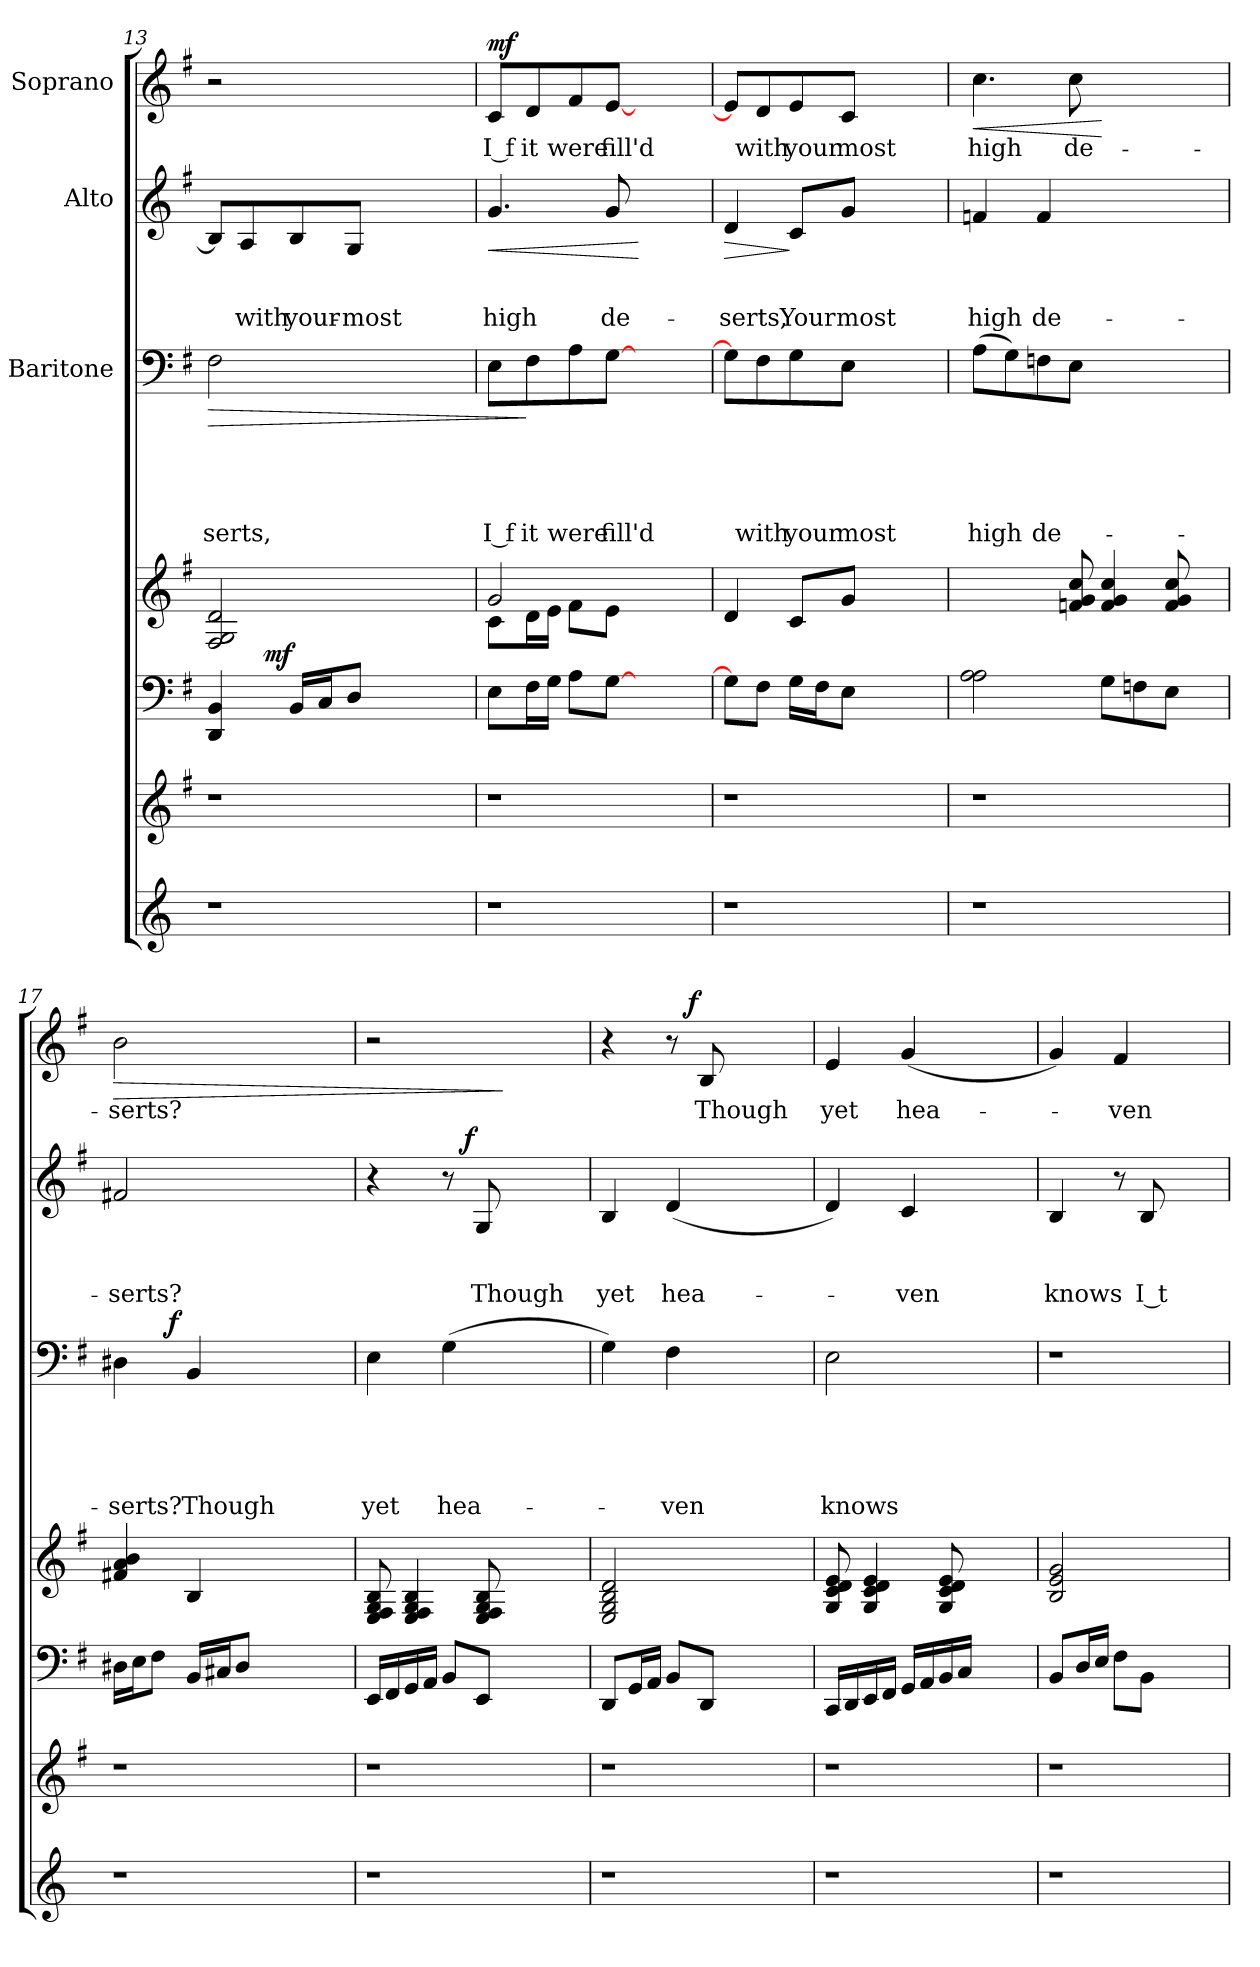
**kern	**kern	**kern	**kern	**dynam	**kern	**text	**text	**text	**text	**text	**dynam	**kern	**text	**text	**text	**dynam	**kern	**text	**dynam
*part6	*part5	*part4	*part4	*part4	*part3	*part3	*part3	*part3	*part3	*part3	*part3	*part2	*part2	*part2	*part2	*part2	*part1	*part1	*part1
*staff7	*staff6	*staff5	*staff4	*staff4/5	*staff3	*staff3	*staff3	*staff3	*staff3	*staff3	*staff3	*staff2	*staff2	*staff2	*staff2	*staff2	*staff1	*staff1	*staff1
*	*	*	*	*	*I"Baritone	*	*	*	*	*	*	*I"Alto	*	*	*	*	*I"Soprano	*	*
*clefG2	*clefG2	*clefF4	*clefG2	*	*clefF4	*	*	*	*	*	*	*clefG2	*	*	*	*	*clefG2	*	*
*	*ITrd-3c-5	*ITrd-3c-5	*ITrd-3c-5	*	*ITrd-3c-5	*	*	*	*	*	*	*ITrd-3c-5	*	*	*	*	*ITrd-3c-5	*	*
*k[]	*k[]	*k[]	*k[]	*	*k[]	*	*	*	*	*	*	*k[]	*	*	*	*	*k[]	*	*
*C:	*C:	*C:	*C:	*	*C:	*	*	*	*	*	*	*C:	*	*	*	*	*C:	*	*
=13	=13	=13	=13	=13	=13	=13	=13	=13	=13	=13	=13	=13	=13	=13	=13	=13	=13	=13	=13
!	!	!	!	!	!	!	!	!	!	!LO:LY:b	!LO:HP:b	!	!	!	!	!	!	!	!
*	*	*^	*	*	*	*	*	*	*	*	*	*	*	*	*	*	*	*	*
1r	1r	4GG/ 4E/	6ryy	2B/ 2c/ 2g/	.	2B\	.	.	.	.	-serts,	>	8e/L]	.	.	.	.	2r	.	.
!	!	!	!	!	!	!	!	!	!	!	!	!	!	!	!	!LO:LY:b	!	!	!	!
.	.	.	.	.	.	.	.	.	.	.	.	.	8d/	.	.	with	.	.	.	.
.	.	.	96ryy	.	.	.	.	.	.	.	.	.	.	.	.	.	.	.	.	.
!	!	!	!	!	!LO:DY:a=2	!	!	!	!	!	!	!	!	!	!	!	!	!	!	!
.	.	.	3%2ryy	.	mf	.	.	.	.	.	.	.	.	.	.	.	.	.	.	.
!	!	!	!	!	!	!	!	!	!	!	!	!	!	!	!	!LO:LY:b	!	!	!	!
.	.	16E/LL	.	.	.	.	.	.	.	.	.	.	8e/	.	.	your-	.	.	.	.
.	.	16F/J	.	.	.	.	.	.	.	.	.	.	.	.	.	.	.	.	.	.
!	!	!	!	!	!	!	!	!	!	!	!	!	!	!	!	!LO:LY:b	!	!	!	!
.	.	8G/J	.	.	.	.	.	.	.	.	.	.	8c/J	.	.	-most	.	.	.	.
.	.	2ryy	.	2ryy	.	2ryy	.	.	.	.	.	.	2ryy	.	.	.	.	2ryy	.	.
.	.	.	12...ryy	.	.	.	.	.	.	.	.	.	.	.	.	.	.	.	.	.
=14	=14	=14	=14	=14	=14	=14	=14	=14	=14	=14	=14	=14	=14	=14	=14	=14	=14	=14	=14	=14
*	*	*	*	*^	*	*	*	*	*	*	*	*	*	*	*	*	*	*	*	*
!	!	!	!	!	!	!	!	!	!	!	!	!LO:LY:b:rj	!	!	!	!	!LO:LY:b	!LO:HP:b	!	!LO:LY:b:rj	!LO:DY:a
*	*	*v	*v	*	*	*	*	*	*	*	*	*	*	*	*	*	*	*	*	*	*
1r	1r	8A\L	2cc/	8f\L	.	8A\L	.	.	.	.	I f	.	4.cc/	.	.	high	<	8f/L	I f	mf
!	!	!	!	!	!	!	!	!	!	!	!LO:LY:b	!	!	!	!	!	!	!	!LO:LY:b	!
.	.	16B\L	.	16g\L	.	8B\	.	.	.	.	it	]	.	.	.	.	.	8g/	it	.
.	.	16c\JJ	.	16a\JJ	.	.	.	.	.	.	.	.	.	.	.	.	.	.	.	.
!	!	!	!	!	!	!	!	!	!	!	!LO:LY:b	!	!	!	!	!	!	!	!LO:LY:b	!
.	.	8d\L	.	8b\L	.	8d\	.	.	.	.	were	.	.	.	.	.	.	8b/	were	.
!	!	!	!	!	!	!	!	!	!	!	!LO:LY:b	!	!	!	!	!LO:LY:b	!	!	!LO:LY:b	!
.	.	[>8c\J	.	8a\J	.	[>8c\J	.	.	.	.	fill'd	.	8cc/	.	.	de-	.	[<8a/J	fill'd	.
.	.	2ryy	2ryy	2ryy	.	2ryy	.	.	.	.	.	.	2ryy	.	.	.	[	2ryy	.	.
=15	=15	=15	=15	=15	=15	=15	=15	=15	=15	=15	=15	=15	=15	=15	=15	=15	=15	=15	=15	=15
!	!	!	!	!	!	!	!	!	!	!	!	!	!	!	!	!LO:LY:b	!LO:HP:b	!	!	!
*	*	*	*v	*v	*	*	*	*	*	*	*	*	*	*	*	*	*	*	*	*
1r	1r	8c\L]	4g/	.	8c\L]	.	.	.	.	.	.	4g/	.	.	-serts,	>	8a/L]	.	.
!	!	!	!	!	!	!	!	!	!	!LO:LY:b	!	!	!	!	!	!	!	!LO:LY:b	!
.	.	8B\J	.	.	8B\	.	.	.	.	with	.	.	.	.	.	.	8g/	with	.
!	!	!	!	!	!	!	!	!	!	!LO:LY:b	!	!	!	!	!LO:LY:b	!	!	!LO:LY:b	!
.	.	16c\LL	8f/L	.	8c\	.	.	.	.	your	.	8f/L	.	.	Your	]	8a/	your	.
.	.	16B\J	.	.	.	.	.	.	.	.	.	.	.	.	.	.	.	.	.
!	!	!	!	!	!	!	!	!	!	!LO:LY:b	!	!	!	!	!LO:LY:b	!	!	!LO:LY:b	!
.	.	8A\J	8cc/J	.	8A\J	.	.	.	.	most	.	8cc/J	.	.	most	.	8f/J	most	.
.	.	2ryy	2ryy	.	2ryy	.	.	.	.	.	.	2ryy	.	.	.	.	2ryy	.	.
=16	=16	=16	=16	=16	=16	=16	=16	=16	=16	=16	=16	=16	=16	=16	=16	=16	=16	=16	=16
!	!	!	!	!	!	!	!	!	!	!LO:LY:b	!	!	!	!	!LO:LY:b	!	!	!LO:LY:b	!LO:HP:b
1r	1r	2d\ 2d\	4.ryy	.	(>8d\L	.	.	.	.	high	.	4b-X/	.	.	high	.	4.ff\	high	<
.	.	.	.	.	8c\)	.	.	.	.	.	.	.	.	.	.	.	.	.	.
!	!	!	!	!	!	!	!	!	!	!LO:LY:b	!	!	!	!	!LO:LY:b	!	!	!	!
.	.	.	.	.	8B-X\	.	.	.	.	de-	.	4b-/	.	.	de-	.	.	.	.
!	!	!	!	!	!	!	!	!	!	!	!	!	!	!	!	!	!	!LO:LY:b	!
.	.	.	8b-X/ 8cc/ 8ff/	.	8A\J	.	.	.	.	.	.	.	.	.	.	.	8ff\	de-	.
.	.	8c\L	4b-/ 4cc/ 4ff/	.	2ryy	.	.	.	.	.	.	2ryy	.	.	.	.	2ryy	.	[
.	.	8B-X\	.	.	.	.	.	.	.	.	.	.	.	.	.	.	.	.	.
.	.	8A\J	8b-/ 8cc/ 8ff/	.	.	.	.	.	.	.	.	.	.	.	.	.	.	.	.
.	.	8ryy	8ryy	.	.	.	.	.	.	.	.	.	.	.	.	.	.	.	.
=17	=17	=17	=17	=17	=17	=17	=17	=17	=17	=17	=17	=17	=17	=17	=17	=17	=17	=17	=17
!	!	!	!	!	!	!	!	!	!	!LO:LY:b	!	!	!	!	!LO:LY:b	!	!	!LO:LY:b	!LO:HP:b
*	*	*	*	*	*^	*	*	*	*	*	*	*	*	*	*	*	*	*	*
1r	1r	16G#X\LL	4bn/ 4dd/ 4ee/	.	4G#X\	8.ryy	.	.	.	.	-serts?	.	2bn/	.	.	-serts?	.	2ee\	-serts?	>
.	.	16A\J	.	.	.	.	.	.	.	.	.	.	.	.	.	.	.	.	.	.
.	.	8B\J	.	.	.	.	.	.	.	.	.	.	.	.	.	.	.	.	.	.
!	!	!	!	!	!	!	!	!	!	!	!	!LO:DY:a	!	!	!	!	!	!	!	!
.	.	.	.	.	.	2ryy	.	.	.	.	.	f	.	.	.	.	.	.	.	.
!	!	!	!	!	!	!	!	!	!	!	!LO:LY:b	!	!	!	!	!	!	!	!	!
.	.	16E/LL	4e/	.	4E/	.	.	.	.	.	Though	.	.	.	.	.	.	.	.	.
.	.	16F#X/J	.	.	.	.	.	.	.	.	.	.	.	.	.	.	.	.	.	.
.	.	8G#/J	.	.	.	.	.	.	.	.	.	.	.	.	.	.	.	.	.	.
.	.	2ryy	2ryy	.	2ryy	.	.	.	.	.	.	.	2ryy	.	.	.	.	2ryy	.	.
.	.	.	.	.	.	4ryy	.	.	.	.	.	.	.	.	.	.	.	.	.	.
.	.	.	.	.	.	16ryy	.	.	.	.	.	.	.	.	.	.	.	.	.	.
!!LO:LB:g=z
=18	=18	=18	=18	=18	=18	=18	=18	=18	=18	=18	=18	=18	=18	=18	=18	=18	=18	=18	=18	=18
!	!	!	!	!	!	!	!	!	!	!	!LO:LY:b	!	!	!	!	!	!	!	!	!
*	*	*	*	*	*v	*v	*	*	*	*	*	*	*^	*	*	*	*	*	*	*
1r	1r	16AA/LL	8A/ 8B/ 8c/ 8e/	.	4A\	.	.	.	.	yet	.	4r	4ryy	.	.	.	.	2r	.	.
.	.	16BB/	.	.	.	.	.	.	.	.	.	.	.	.	.	.	.	.	.	.
.	.	16C/	4A/ 4B/ 4c/ 4e/	.	.	.	.	.	.	.	.	.	.	.	.	.	.	.	.	.
.	.	16D/JJ	.	.	.	.	.	.	.	.	.	.	.	.	.	.	.	.	.	.
!	!	!	!	!	!	!	!	!	!	!LO:LY:b	!	!	!	!	!	!	!	!	!	!
.	.	8E/L	.	.	(<4c\	.	.	.	.	hea-	.	8r	16.ryy	.	.	.	.	.	.	.
!	!	!	!	!	!	!	!	!	!	!	!	!	!	!	!	!	!LO:DY:a	!	!	!
.	.	.	.	.	.	.	.	.	.	.	.	.	2ryy	.	.	.	f	.	.	.
!	!	!	!	!	!	!	!	!	!	!	!	!	!	!	!	!LO:LY:b	!	!	!	!
.	.	8AA/J	8A/ 8B/ 8c/ 8e/	.	.	.	.	.	.	.	.	8c/	.	.	.	Though	.	.	.	.
.	.	2ryy	2ryy	.	2ryy	.	.	.	.	.	.	2ryy	.	.	.	.	.	2ryy	.	]
.	.	.	.	.	.	.	.	.	.	.	.	.	8ryy	.	.	.	.	.	.	.
.	.	.	.	.	.	.	.	.	.	.	.	.	32ryy	.	.	.	.	.	.	.
=19	=19	=19	=19	=19	=19	=19	=19	=19	=19	=19	=19	=19	=19	=19	=19	=19	=19	=19	=19	=19
!	!	!	!	!	!	!	!	!	!	!	!	!	!	!	!	!LO:LY:b	!	!	!	!
*	*	*	*	*	*	*	*	*	*	*	*	*v	*v	*	*	*	*	*^	*	*
1r	1r	8GG/L	2A/ 2c/ 2e/ 2g/	.	4c\)	.	.	.	.	.	.	4e/	.	.	yet	.	4r	4ryy	.	.
.	.	16C/L	.	.	.	.	.	.	.	.	.	.	.	.	.	.	.	.	.	.
.	.	16D/JJ	.	.	.	.	.	.	.	.	.	.	.	.	.	.	.	.	.	.
!	!	!	!	!	!	!	!	!	!	!LO:LY:b	!	!	!	!	!LO:LY:b	!	!	!	!	!
.	.	8E/L	.	.	4B\	.	.	.	.	-ven	.	(4g/	.	.	hea-	.	8r	16.ryy	.	.
!	!	!	!	!	!	!	!	!	!	!	!	!	!	!	!	!	!	!	!	!LO:DY:a
.	.	.	.	.	.	.	.	.	.	.	.	.	.	.	.	.	.	2ryy	.	f
!	!	!	!	!	!	!	!	!	!	!	!	!	!	!	!	!	!	!	!LO:LY:b	!
.	.	8GG/J	.	.	.	.	.	.	.	.	.	.	.	.	.	.	8e/	.	Though	.
.	.	2ryy	2ryy	.	2ryy	.	.	.	.	.	.	2ryy	.	.	.	.	2ryy	.	.	.
.	.	.	.	.	.	.	.	.	.	.	.	.	.	.	.	.	.	8ryy	.	.
.	.	.	.	.	.	.	.	.	.	.	.	.	.	.	.	.	.	32ryy	.	.
=20	=20	=20	=20	=20	=20	=20	=20	=20	=20	=20	=20	=20	=20	=20	=20	=20	=20	=20	=20	=20
!	!	!	!	!	!	!	!	!	!	!LO:LY:b	!	!	!	!	!	!	!	!	!LO:LY:b	!
*	*	*	*	*	*	*	*	*	*	*	*	*	*	*	*	*	*v	*v	*	*
1r	1r	16FF/LL	8c/ 8f/ 8g/ 8a/	.	2A\	.	.	.	.	knows	.	4g/)	.	.	.	.	4a/	yet	.
.	.	16GG/	.	.	.	.	.	.	.	.	.	.	.	.	.	.	.	.	.
.	.	16AA/	4c/ 4f/ 4g/ 4a/	.	.	.	.	.	.	.	.	.	.	.	.	.	.	.	.
.	.	16BB/JJ	.	.	.	.	.	.	.	.	.	.	.	.	.	.	.	.	.
!	!	!	!	!	!	!	!	!	!	!	!	!	!	!	!LO:LY:b	!	!	!LO:LY:b	!
.	.	16C/LL	.	.	.	.	.	.	.	.	.	4f/	.	.	-ven	.	(<4cc/	hea-	.
.	.	16D/	.	.	.	.	.	.	.	.	.	.	.	.	.	.	.	.	.
.	.	16E/	8c/ 8f/ 8g/ 8a/	.	.	.	.	.	.	.	.	.	.	.	.	.	.	.	.
.	.	16F/JJ	.	.	.	.	.	.	.	.	.	.	.	.	.	.	.	.	.
.	.	2ryy	2ryy	.	2ryy	.	.	.	.	.	.	2ryy	.	.	.	.	2ryy	.	.
=21	=21	=21	=21	=21	=21	=21	=21	=21	=21	=21	=21	=21	=21	=21	=21	=21	=21	=21	=21
!	!	!	!	!	!LO:N:vis=1	!	!	!	!	!	!	!	!	!	!LO:LY:b	!	!	!	!
1r	1r	8E/L	2e/ 2a/ 2cc/	.	1r	.	.	.	.	.	.	4e/	.	.	knows	.	4cc/)	.	.
.	.	16G/L	.	.	.	.	.	.	.	.	.	.	.	.	.	.	.	.	.
.	.	16A/JJ	.	.	.	.	.	.	.	.	.	.	.	.	.	.	.	.	.
!	!	!	!	!	!	!	!	!	!	!	!	!	!	!	!	!	!	!LO:LY:b	!
.	.	8B\L	.	.	.	.	.	.	.	.	.	8r	.	.	.	.	4b/	-ven	.
!	!	!	!	!	!	!	!	!	!	!	!	!	!	!	!LO:LY:b:rj	!	!	!	!
.	.	8E\J	.	.	.	.	.	.	.	.	.	8e/	.	.	I t	.	.	.	.
.	.	2ryy	2ryy	.	.	.	.	.	.	.	.	2ryy	.	.	.	.	2ryy	.	.
=	=	=	=	=	=	=	=	=	=	=	=	=	=	=	=	=	=	=	=
*-	*-	*-	*-	*-	*-	*-	*-	*-	*-	*-	*-	*-	*-	*-	*-	*-	*-	*-	*-
